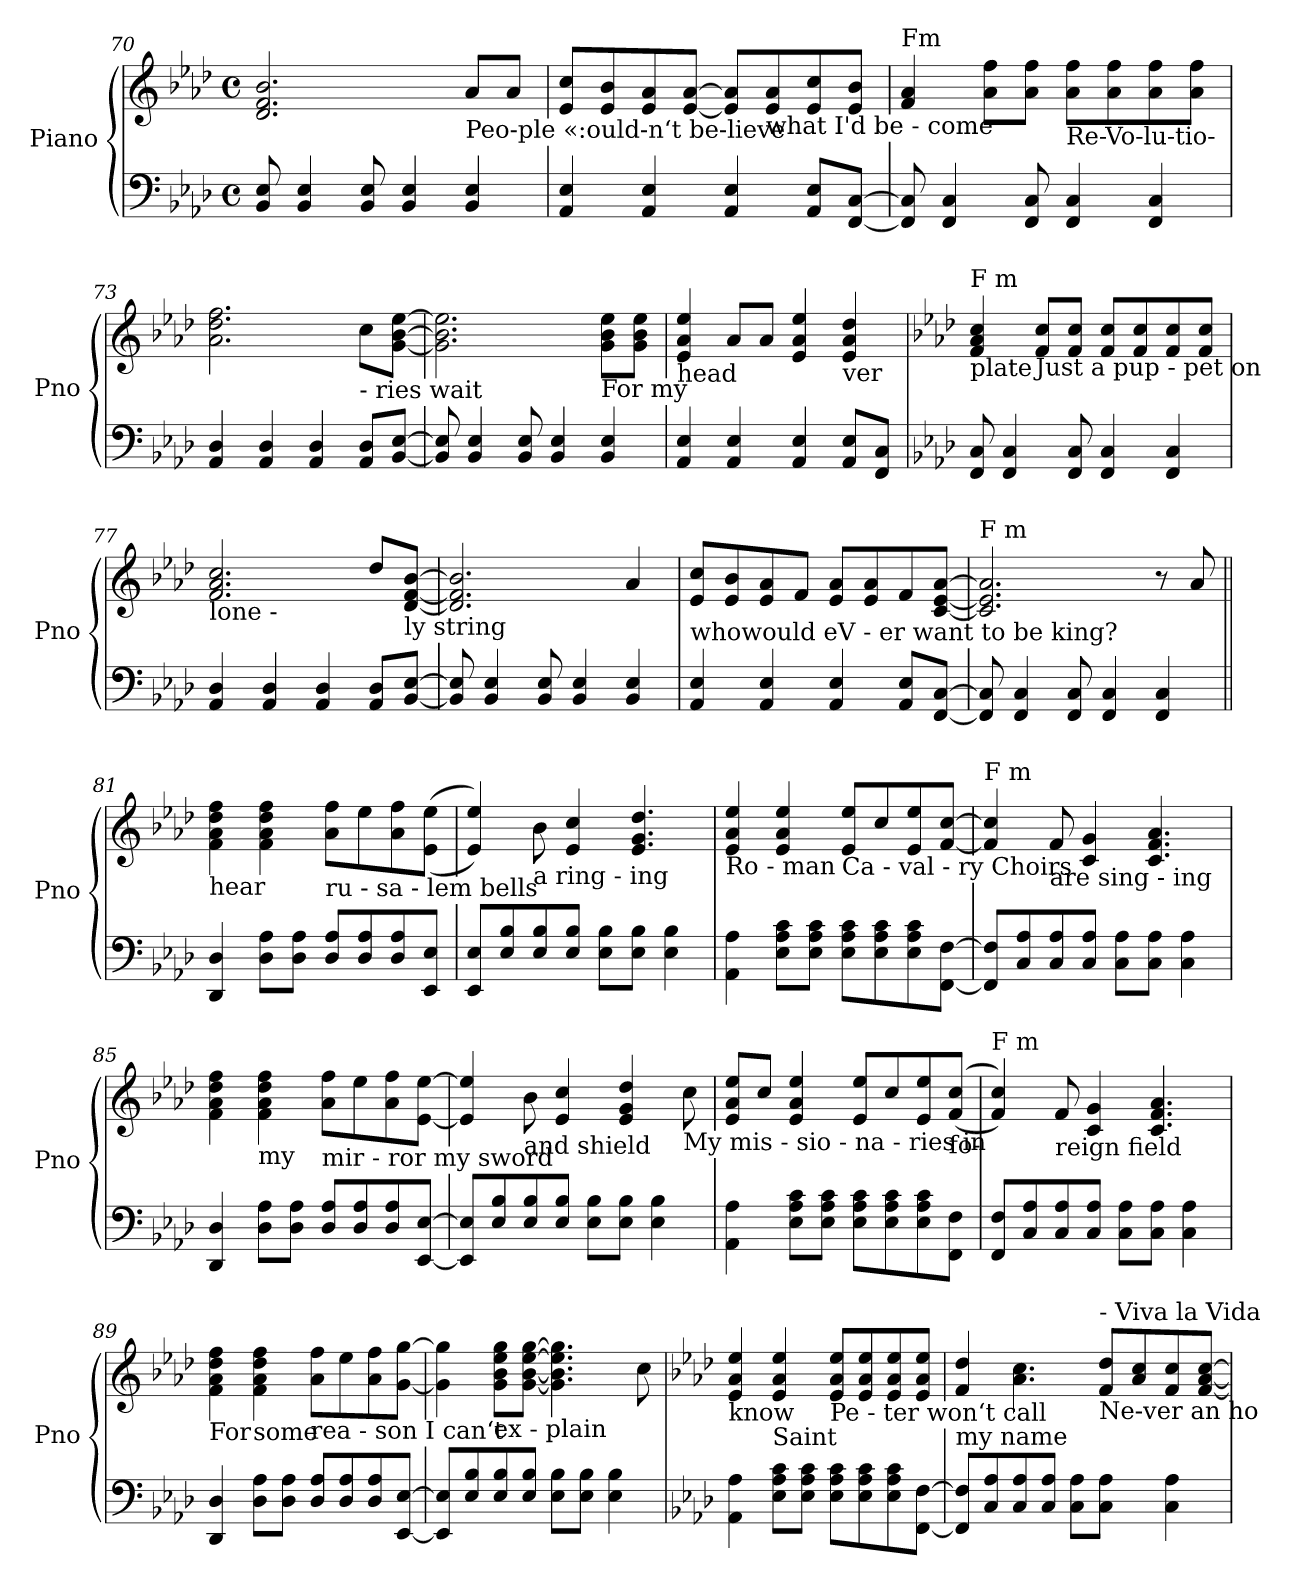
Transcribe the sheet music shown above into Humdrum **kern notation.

**kern	**kern
*part1	*part1
*staff2	*staff1
*I"Piano	*
*I'Pno	*
!!LO:LB:g=z
*clefF4	*clefG2
*k[b-e-a-d-]	*k[b-e-a-d-]
*M4/4	*M4/4
*met(c)	*met(c)
=70	=70
8BB-/ 8E-/	2.d-/ 2.f/ 2.b-/
4BB-/ 4E-/	.
8BB-/ 8E-/	.
4BB-/ 4E-/	.
!	!LO:TX:b:t=Peo-ple «&colon;ould-n‘t be-lieve
4BB-/ 4E-/	8a-/L
.	8a-/J
=71	=71
4AA-/ 4E-/	8e-/ 8cc/L
.	8e-/ 8b-/
4AA-/ 4E-/	8e-/ 8a-/
.	[<8e-/ [>8a-/J
4AA-/ 4E-/	8e-/] 8a-/]L
!	!LO:TX:b:t=what I'd be - come
.	8e-/ 8a-/
8AA-/ 8E-/L	8e-/ 8cc/
[<8FF/ [>8C/J	8e-/ 8b-/J
=72	=72
!	!LO:TX:a:t=Fm
8FF/] 8C/]	4f/ 4a-/
4FF/ 4C/	.
.	8a-\ 8ff\L
8FF/ 8C/	8a-\ 8ff\J
!	!LO:TX:b:t=Re-Vo-lu-tio-
4FF/ 4C/	8a-\ 8ff\L
.	8a-\ 8ff\
4FF/ 4C/	8a-\ 8ff\
.	8a-\ 8ff\J
!!LO:LB:g=z
=73	=73
4AA-/ 4D-/	2.a-\ 2.dd-\ 2.ff\
4AA-/ 4D-/	.
4AA-/ 4D-/	.
!	!LO:TX:b:t=- ries wait
8AA-/ 8D-/L	8cc\L
[<8BB-/ [>8E-/J	[<8g\ [>8b-\ [>8ee-\J
=74	=74
8BB-/] 8E-/]	2.g\] 2.b-\] 2.ee-\]
4BB-/ 4E-/	.
8BB-/ 8E-/	.
4BB-/ 4E-/	.
!	!LO:TX:b:t=For my
4BB-/ 4E-/	8g\ 8b-\ 8ee-\L
.	8g\ 8b-\ 8ee-\J
=75	=75
!	!LO:TX:b:t=head
4AA-/ 4E-/	4e-/ 4a-/ 4ee-/
4AA-/ 4E-/	8a-/L
.	8a-/J
4AA-/ 4E-/	4e-/ 4a-/ 4ee-/
!	!LO:TX:b:t=ver
8AA-/ 8E-/L	4e-/ 4a-/ 4dd-/
8FF/ 8C/J	.
!!LO:PB:g=z
=76	=76
*k[b-e-a-d-]	*k[b-e-a-d-]
!	!LO:TX:a:t=F m
!	!LO:TX:b:t=plate
8FF/ 8C/	4f/ 4a-/ 4cc/
4FF/ 4C/	.
!	!LO:TX:b:t=Just a pup - pet on
.	8f/ 8cc/L
8FF/ 8C/	8f/ 8cc/J
4FF/ 4C/	8f/ 8cc/L
.	8f/ 8cc/
4FF/ 4C/	8f/ 8cc/
.	8f/ 8cc/J
=77	=77
!	!LO:TX:b:t=lone -
4AA-/ 4D-/	2.f/ 2.a-/ 2.cc/
4AA-/ 4D-/	.
4AA-/ 4D-/	.
8AA-/ 8D-/L	8dd-/L
!	!LO:TX:b:t=ly string
[<8BB-/ [>8E-/J	[<8d-/ [<8f/ [>8b-/J
=78	=78
8BB-/] 8E-/]	2.d-/] 2.f/] 2.b-/]
4BB-/ 4E-/	.
8BB-/ 8E-/	.
4BB-/ 4E-/	.
4BB-/ 4E-/	4a-/
!!LO:LB:g=z
=79	=79
!	!LO:TX:b:t=whowould eV - er want to be king?
4AA-/ 4E-/	8e-/ 8cc/L
.	8e-/ 8b-/
4AA-/ 4E-/	8e-/ 8a-/
.	8f/J
4AA-/ 4E-/	8e-/ 8a-/L
.	8e-/ 8a-/
8AA-/ 8E-/L	8f/
[<8FF/ [>8C/J	[<8c/ [<8e-/ [>8a-/J
=80	=80
!	!LO:TX:a:t=F m
8FF/] 8C/]	2.c/] 2.e-/] 2.a-/]
4FF/ 4C/	.
8FF/ 8C/	.
4FF/ 4C/	.
4FF/ 4C/	8r
.	8a-/
=81||	=81||
!	!LO:TX:b:t=hear
4DD-/ 4D-/	4f\ 4a-\ 4dd-\ 4ff\
8D-\ 8A-\L	4f\ 4a-\ 4dd-\ 4ff\
8D-\ 8A-\J	.
!	!LO:TX:b:t=ru - sa - lem bells
8D-/ 8A-/L	8a-\ 8ff\L
8D-/ 8A-/	8ee-\
8D-/ 8A-/	8a-\ 8ff\
8EE-/ 8E-/J	(<(>8e-\ 8ee-\J
!!LO:LB:g=z
=82	=82
8EE-/ 8E-/L	4e-/ 4ee-/))
8E-/ 8B-/	.
!	!LO:TX:b:t=a ring - ing
8E-/ 8B-/	8b-\
8E-/ 8B-/J	4e-/ 4cc/
8E-\ 8B-\L	.
8E-\ 8B-\J	4.e-/ 4.g/ 4.dd-/
4E-\ 4B-\	.
=83	=83
!	!LO:TX:b:t=Ro - man
4AA-\ 4A-\	4e-/ 4a-/ 4ee-/
8E-\ 8A-\ 8c\L	4e-/ 4a-/ 4ee-/
8E-\ 8A-\ 8c\J	.
!	!LO:TX:b:t=Ca - val - ry Choirs
8E-\ 8A-\ 8c\L	8e-/ 8ee-/L
8E-\ 8A-\ 8c\	8cc/
8E-\ 8A-\ 8c\	8e-/ 8ee-/
[<8FF\ [>8F\J	[<8f/ [>8cc/J
=84	=84
!	!LO:TX:a:t=F m
8FF/] 8F/]L	4f/] 4cc/]
8C/ 8A-/	.
!	!LO:TX:b:t=are sing - ing
8C/ 8A-/	8f/
8C/ 8A-/J	4c/ 4g/
8C\ 8A-\L	.
8C\ 8A-\J	4.c/ 4.f/ 4.a-/
4C\ 4A-\	.
!!LO:LB:g=z
=85	=85
4DD-/ 4D-/	4f\ 4a-\ 4dd-\ 4ff\
!	!LO:TX:b:t=my
8D-\ 8A-\L	4f\ 4a-\ 4dd-\ 4ff\
8D-\ 8A-\J	.
!	!LO:TX:b:t=mir - ror my sword
8D-/ 8A-/L	8a-\ 8ff\L
8D-/ 8A-/	8ee-\
8D-/ 8A-/	8a-\ 8ff\
[<8EE-/ [>8E-/J	[<8e-\ [>8ee-\J
=86	=86
8EE-/] 8E-/]L	4e-/] 4ee-/]
8E-/ 8B-/	.
!	!LO:TX:b:t=and shield
8E-/ 8B-/	8b-\
8E-/ 8B-/J	4e-/ 4cc/
8E-\ 8B-\L	.
8E-\ 8B-\J	4e-/ 4g/ 4dd-/
4E-\ 4B-\	.
!	!LO:TX:b:t=My mis - sio - na - ries in
.	8cc\
=87	=87
4AA-\ 4A-\	8e-/ 8a-/ 8ee-/L
.	8cc/J
8E-\ 8A-\ 8c\L	4e-/ 4a-/ 4ee-/
8E-\ 8A-\ 8c\J	.
8E-\ 8A-\ 8c\L	8e-/ 8ee-/L
8E-\ 8A-\ 8c\	8cc/
8E-\ 8A-\ 8c\	8e-/ 8ee-/
!	!LO:TX:b:t=fo-
8FF\ 8F\J	(<(>8f/ 8cc/J
!!LO:LB:g=z
=88	=88
!	!LO:TX:a:t=F m
8FF/ 8F/L	4f/ 4cc/))
8C/ 8A-/	.
!	!LO:TX:b:t=reign ﬁeld
8C/ 8A-/	8f/
8C/ 8A-/J	4c/ 4g/
8C\ 8A-\L	.
8C\ 8A-\J	4.c/ 4.f/ 4.a-/
4C\ 4A-\	.
=89	=89
!	!LO:TX:b:t=For
4DD-/ 4D-/	4f\ 4a-\ 4dd-\ 4ff\
!	!LO:TX:b:t=some
8D-\ 8A-\L	4f\ 4a-\ 4dd-\ 4ff\
8D-\ 8A-\J	.
!	!LO:TX:b:t=rea - son I can‘t
8D-/ 8A-/L	8a-\ 8ff\L
8D-/ 8A-/	8ee-\
8D-/ 8A-/	8a-\ 8ff\
[<8EE-/ [>8E-/J	[<8g\ [>8gg\J
=90	=90
8EE-/] 8E-/]L	4g\] 4gg\]
8E-/ 8B-/	.
!	!LO:TX:b:t=ex - plain
8E-/ 8B-/	8g\ 8b-\ 8ee-\ 8gg\L
8E-/ 8B-/J	[<8g\ [>8b-\ [>8ee-\ [>8gg\J
8E-\ 8B-\L	4.g\] 4.b-\] 4.ee-\] 4.gg\]
8E-\ 8B-\J	.
4E-\ 4B-\	.
.	8cc\
!!LO:PB:g=z
=91	=91
*k[b-e-a-d-]	*k[b-e-a-d-]
!	!LO:TX:b:t=know
4AA-\ 4A-\	4e-/ 4a-/ 4ee-/
!	!LO:TX:b:t=Saint
8E-\ 8A-\ 8c\L	4e-/ 4a-/ 4ee-/
8E-\ 8A-\ 8c\J	.
!	!LO:TX:b:t=Pe - ter won‘t call
8E-\ 8A-\ 8c\L	8e-/ 8a-/ 8ee-/L
8E-\ 8A-\ 8c\	8e-/ 8a-/ 8ee-/
8E-\ 8A-\ 8c\	8e-/ 8a-/ 8ee-/
[<8FF\ [>8F\J	8e-/ 8a-/ 8ee-/J
=92	=92
!	!LO:TX:b:t=my name
8FF/] 8F/]L	4f/ 4dd-/
8C/ 8A-/	.
8C/ 8A-/	4.a-\ 4.cc\
8C/ 8A-/J	.
8C\ 8A-\L	.
!	!LO:TX:a:t=- Viva la Vida
!	!LO:TX:b:t=Ne-ver an ho
8C\ 8A-\J	8f/ 8dd-/L
8ryy	8a-/ 8cc/
4C\ 4A-\	8f/ 8cc/
.	[<8f/ [<8a-/ [>8cc/J
=	=
*-	*-
